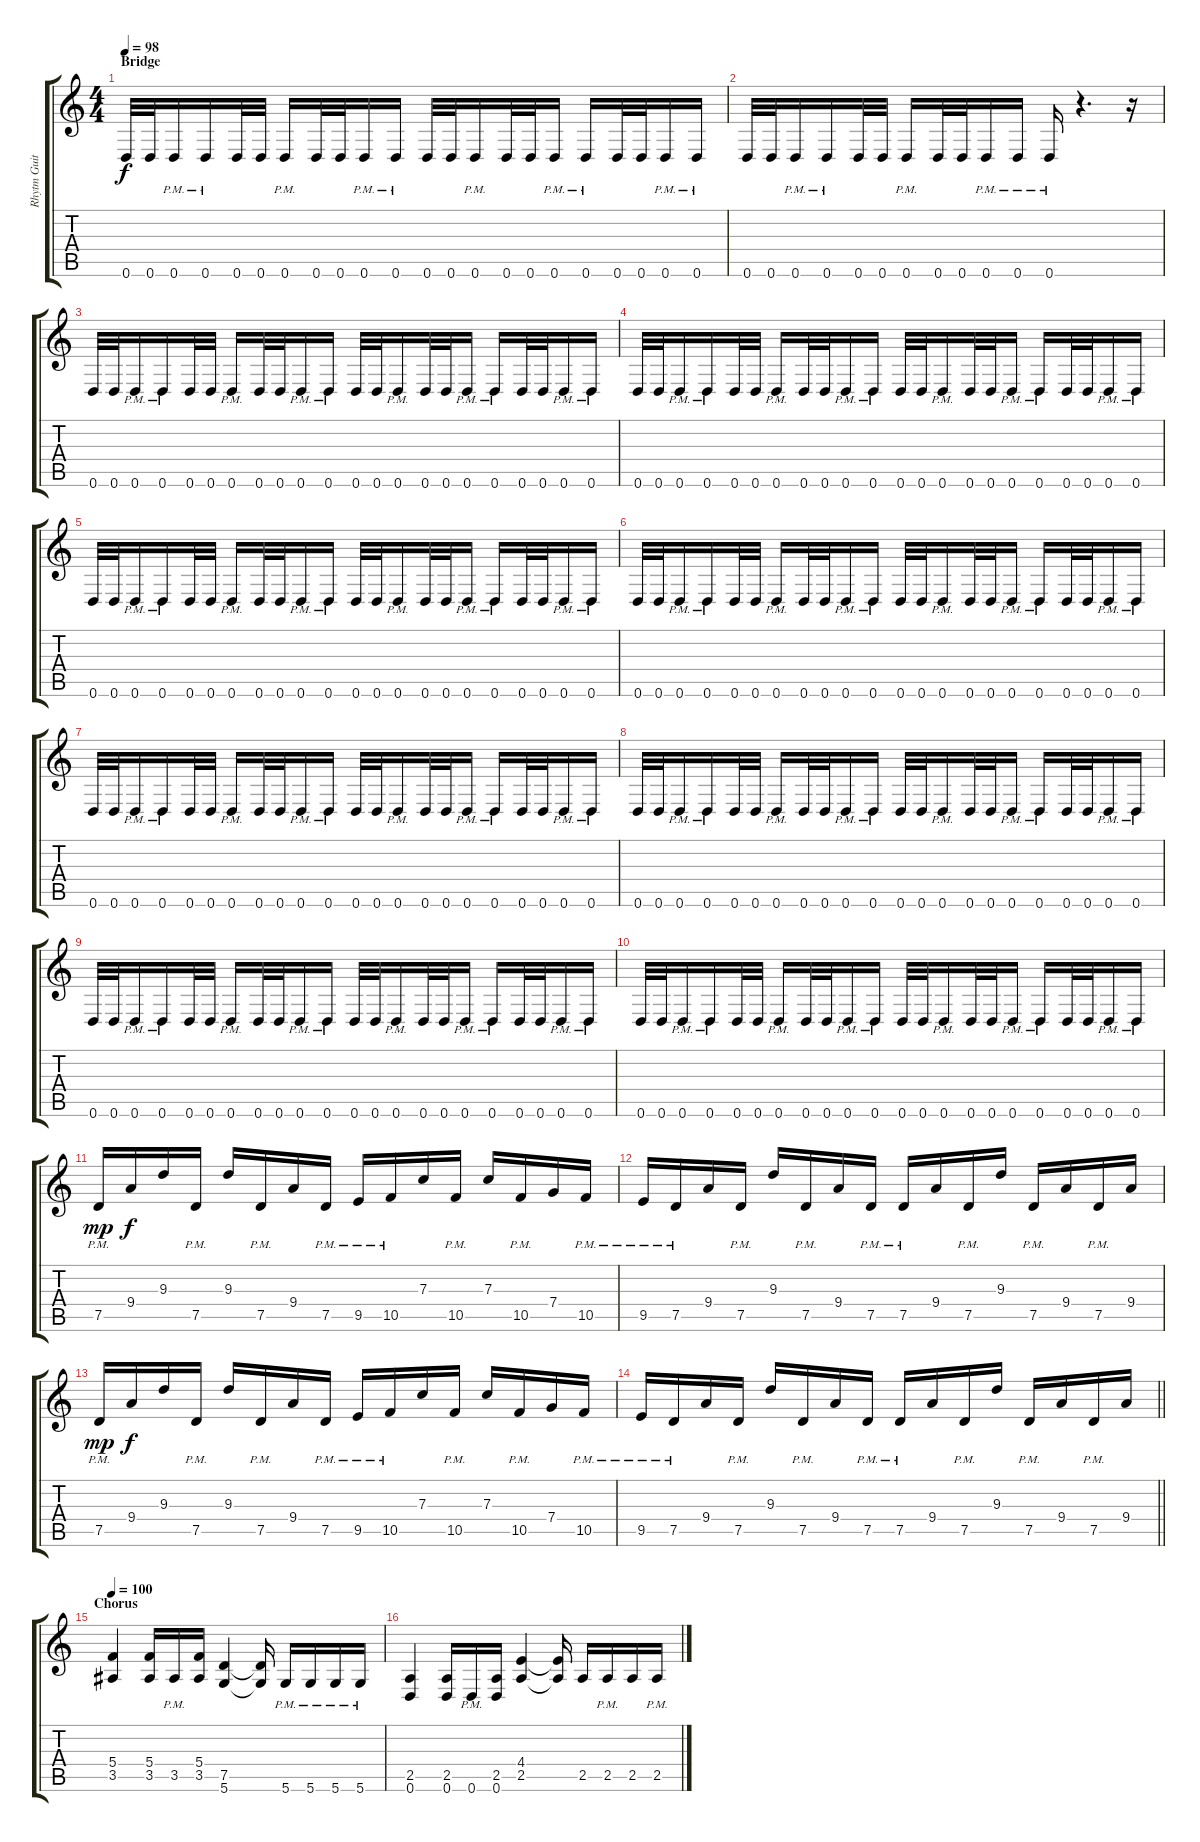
\track ("Rhytm Guitar R" "Rhytm Guit") {instrument overdrivenguitar}
\staff {score tabs}
\tuning (D4 A3 F3 C3 G2 D2) {hide}
\ts (4 4)
\section ("" "Bridge")
\tempo 98
\clef g2
\ks c
0.6.32{dy f volume 8} 0.6.32 0.6{pm}.16 0.6{pm}.16 0.6.32 0.6.32 0.6{pm}.16 0.6.32 0.6.32 0.6{pm}.16 0.6{pm}.16 0.6.32 0.6.32 0.6{pm}.16 0.6.32 0.6.32 0.6{pm}.16 0.6{pm}.16 0.6.32 0.6.32 0.6{pm}.16 0.6{pm}.16 |
0.6.32 0.6.32 0.6{pm}.16 0.6{pm}.16 0.6.32 0.6.32 0.6{pm}.16 0.6.32 0.6.32 0.6{pm}.16 0.6{pm}.16 0.6{pm}.16 r.4{d} r.16 |
0.6.32 0.6.32 0.6{pm}.16 0.6{pm}.16 0.6.32 0.6.32 0.6{pm}.16 0.6.32 0.6.32 0.6{pm}.16 0.6{pm}.16 0.6.32 0.6.32 0.6{pm}.16 0.6.32 0.6.32 0.6{pm}.16 0.6{pm}.16 0.6.32 0.6.32 0.6{pm}.16 0.6{pm}.16 |
0.6.32 0.6.32 0.6{pm}.16 0.6{pm}.16 0.6.32 0.6.32 0.6{pm}.16 0.6.32 0.6.32 0.6{pm}.16 0.6{pm}.16 0.6.32 0.6.32 0.6{pm}.16 0.6.32 0.6.32 0.6{pm}.16 0.6{pm}.16 0.6.32 0.6.32 0.6{pm}.16 0.6{pm}.16 |
0.6.32 0.6.32 0.6{pm}.16 0.6{pm}.16 0.6.32 0.6.32 0.6{pm}.16 0.6.32 0.6.32 0.6{pm}.16 0.6{pm}.16 0.6.32 0.6.32 0.6{pm}.16 0.6.32 0.6.32 0.6{pm}.16 0.6{pm}.16 0.6.32 0.6.32 0.6{pm}.16 0.6{pm}.16 |
0.6.32 0.6.32 0.6{pm}.16 0.6{pm}.16 0.6.32 0.6.32 0.6{pm}.16 0.6.32 0.6.32 0.6{pm}.16 0.6{pm}.16 0.6.32 0.6.32 0.6{pm}.16 0.6.32 0.6.32 0.6{pm}.16 0.6{pm}.16 0.6.32 0.6.32 0.6{pm}.16 0.6{pm}.16 |
0.6.32 0.6.32 0.6{pm}.16 0.6{pm}.16 0.6.32 0.6.32 0.6{pm}.16 0.6.32 0.6.32 0.6{pm}.16 0.6{pm}.16 0.6.32 0.6.32 0.6{pm}.16 0.6.32 0.6.32 0.6{pm}.16 0.6{pm}.16 0.6.32 0.6.32 0.6{pm}.16 0.6{pm}.16 |
0.6.32 0.6.32 0.6{pm}.16 0.6{pm}.16 0.6.32 0.6.32 0.6{pm}.16 0.6.32 0.6.32 0.6{pm}.16 0.6{pm}.16 0.6.32 0.6.32 0.6{pm}.16 0.6.32 0.6.32 0.6{pm}.16 0.6{pm}.16 0.6.32 0.6.32 0.6{pm}.16 0.6{pm}.16 |
0.6.32 0.6.32 0.6{pm}.16 0.6{pm}.16 0.6.32 0.6.32 0.6{pm}.16 0.6.32 0.6.32 0.6{pm}.16 0.6{pm}.16 0.6.32 0.6.32 0.6{pm}.16 0.6.32 0.6.32 0.6{pm}.16 0.6{pm}.16 0.6.32 0.6.32 0.6{pm}.16 0.6{pm}.16 |
0.6.32 0.6.32 0.6{pm}.16 0.6{pm}.16 0.6.32 0.6.32 0.6{pm}.16 0.6.32 0.6.32 0.6{pm}.16 0.6{pm}.16 0.6.32 0.6.32 0.6{pm}.16 0.6.32 0.6.32 0.6{pm}.16 0.6{pm}.16 0.6.32 0.6.32 0.6{pm}.16 0.6{pm}.16 |
7.5{pm}.16{dy mp volume 7} 9.4.16{dy f} 9.3.16 7.5{pm}.16 9.3.16 7.5{pm}.16 9.4.16 7.5{pm}.16 9.5{pm}.16 10.5{pm}.16 7.3.16 10.5{pm}.16 7.3.16 10.5{pm}.16 7.4.16 10.5{pm}.16 |
9.5{pm}.16 7.5{pm}.16 9.4.16 7.5{pm}.16 9.3.16 7.5{pm}.16 9.4.16 7.5{pm}.16 7.5{pm}.16 9.4.16 7.5{pm}.16 9.3.16 7.5{pm}.16 9.4.16 7.5{pm}.16 9.4.16 |
7.5{pm}.16{dy mp} 9.4.16{dy f} 9.3.16 7.5{pm}.16 9.3.16 7.5{pm}.16 9.4.16 7.5{pm}.16 9.5{pm}.16 10.5{pm}.16 7.3.16 10.5{pm}.16 7.3.16 10.5{pm}.16 7.4.16 10.5{pm}.16 |
\barLineRight lightlight
9.5{pm}.16 7.5{pm}.16 9.4.16 7.5{pm}.16 9.3.16 7.5{pm}.16 9.4.16 7.5{pm}.16 7.5{pm}.16 9.4.16 7.5{pm}.16 9.3.16 7.5{pm}.16 9.4.16 7.5{pm}.16 9.4.16 |
\section ("" "Chorus")
\tempo 100
(5.4 3.5).4{volume 6} (5.4 3.5).16 3.5{pm}.16 (5.4 3.5).16 (7.5 5.6).4 (7.5{t} 5.6{t}).16 5.6{pm}.16 5.6{pm}.16 5.6{pm}.16 5.6{pm}.16 |
(2.5 0.6).4 (2.5 0.6).16 0.6{pm}.16 (2.5 0.6).16 (4.4 2.5).4 (4.4{t} 2.5{t}).16 2.5.16 2.5{pm}.16 2.5.16 2.5{pm}.16
